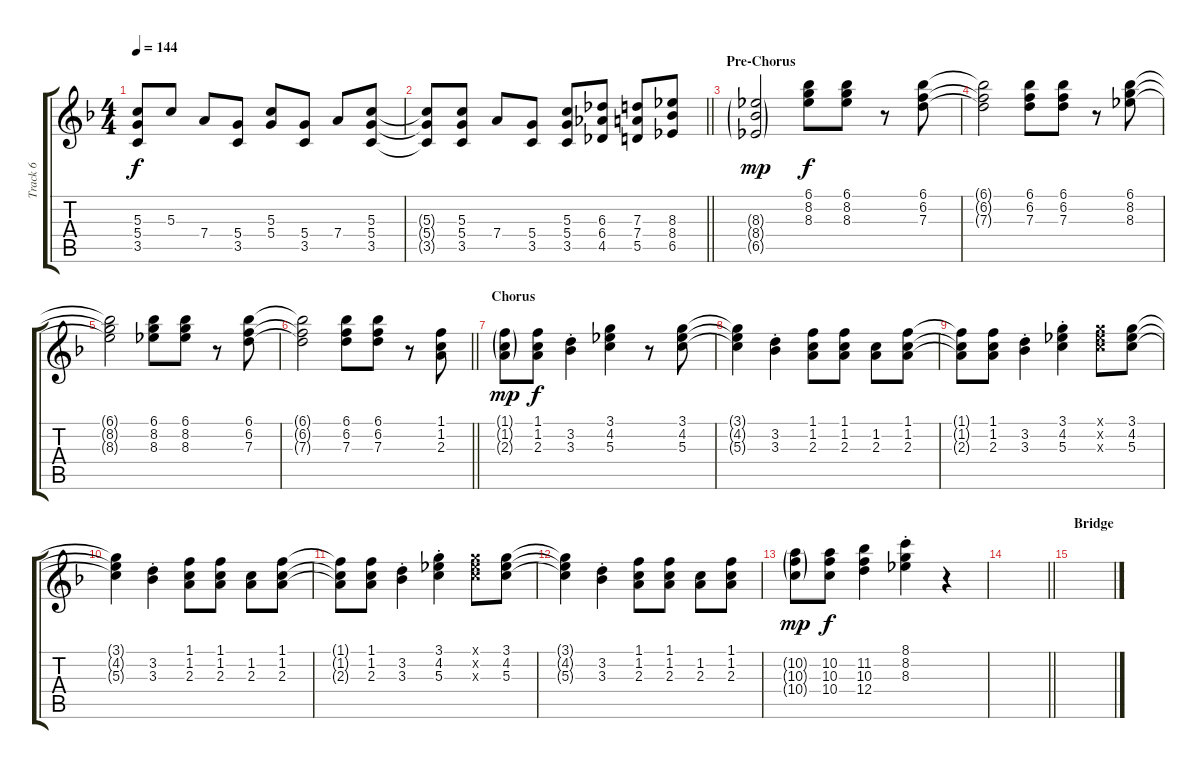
\track ("Track 6" "Track 6") {instrument electricguitarjazz}
\staff {score tabs}
\tuning (E4 B3 G3 D3 A2 E2) {hide}
\ts (4 4)
\tempo 144
\clef g2
\ks f
(5.3{t} 5.4{t} 3.5{t}).8{dy f} 5.3.8 7.4.8 (5.4 3.5).8 (5.3 5.4).8 (5.4 3.5).8 7.4.8 (5.3 5.4 3.5).8 |
\barLineRight lightlight
(5.3{t} 5.4{t} 3.5{t}).8 (5.3 5.4 3.5).8 7.4.8 (5.4 3.5).8 (5.3 5.4 3.5).8 (6.3 6.4 4.5).8 (7.3 7.4 5.5).8 (8.3 8.4 6.5).8 |
\section ("" "Pre-Chorus")
(8.3{g} 8.4{g} 6.5{g}).2{dy mp} (6.1 8.2 8.3).8{dy f} (6.1 8.2 8.3).8 r.8 (6.1 6.2 7.3).8 |
(6.1{t} 6.2{t} 7.3{t}).2 (6.1 6.2 7.3).8 (6.1 6.2 7.3).8 r.8 (6.1 8.2 8.3).8 |
(6.1{t} 8.2{t} 8.3{t}).2 (6.1 8.2 8.3).8 (6.1 8.2 8.3).8 r.8 (6.1 6.2 7.3).8 |
\barLineRight lightlight
(6.1{t} 6.2{t} 7.3{t}).2 (6.1 6.2 7.3).8 (6.1 6.2 7.3).8 r.8 (1.1 1.2 2.3).8 |
\section ("" "Chorus")
(1.1{g} 1.2{g} 2.3{g}).8{dy mp} (1.1 1.2 2.3).8{dy f} (3.2{st} 3.3{st}).4 (3.1 4.2 5.3).4 r.8 (3.1 4.2 5.3).8 |
(3.1{t} 4.2{t} 5.3{t}).4 (3.2{st} 3.3{st}).4 (1.1 1.2 2.3).8 (1.1 1.2 2.3).8 (1.2 2.3).8 (1.1 1.2 2.3).8 |
(1.1{t} 1.2{t} 2.3{t}).8 (1.1 1.2 2.3).8 (3.2{st} 3.3{st}).4 (3.1{st} 4.2{st} 5.3{st}).4 (3.1{x} 4.2{x} 5.3{x}).8 (3.1 4.2 5.3).8 |
(3.1{t} 4.2{t} 5.3{t}).4 (3.2{st} 3.3{st}).4 (1.1 1.2 2.3).8 (1.1 1.2 2.3).8 (1.2 2.3).8 (1.1 1.2 2.3).8 |
(1.1{t} 1.2{t} 2.3{t}).8 (1.1 1.2 2.3).8 (3.2{st} 3.3{st}).4 (3.1{st} 4.2{st} 5.3{st}).4 (3.1{x} 4.2{x} 5.3{x}).8 (3.1 4.2 5.3).8 |
(3.1{t} 4.2{t} 5.3{t}).4 (3.2{st} 3.3{st}).4 (1.1 1.2 2.3).8 (1.1 1.2 2.3).8 (1.2 2.3).8 (1.1 1.2 2.3).8 |
(10.2{g} 10.3{g} 10.4{g}).8{dy mp} (10.2 10.3 10.4).8{dy f} (11.2 10.3 12.4).4 (8.1{st} 8.2{st} 8.3{st}).4 r.4 |
\barLineRight lightlight
|
\section ("" "Bridge")
